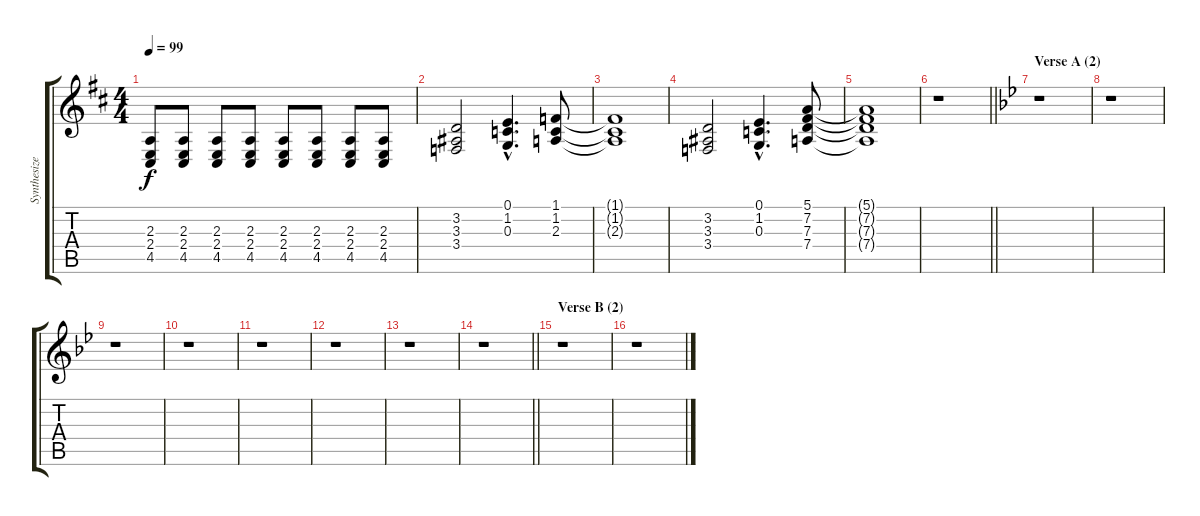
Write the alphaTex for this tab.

\track ("Synthesizer" "Synthesize") {instrument pad3polysynth}
\staff {score tabs}
\tuning (E4 B3 G3 D3 A2 E2) {hide}
\ts (4 4)
\tempo 99
\clef g2
\ks d
(2.3 2.4 4.5).8{dy f} (2.3 2.4 4.5).8 (2.3 2.4 4.5).8 (2.3 2.4 4.5).8 (2.3 2.4 4.5).8 (2.3 2.4 4.5).8 (2.3 2.4 4.5).8 (2.3 2.4 4.5).8 |
(3.2 3.3 3.4).2 (0.1{hac} 1.2{hac} 0.3{hac}).4{d} (1.1 1.2 2.3).8 |
(1.1{t} 1.2{t} 2.3{t}).1 |
(3.2 3.3 3.4).2 (0.1{hac} 1.2{hac} 0.3{hac}).4{d} (5.1 7.2 7.3 7.4).8 |
(5.1{t} 7.2{t} 7.3{t} 7.4{t}).1 |
\barLineRight lightlight
r.1 |
\section ("" "Verse A (2)")
\ks gminor
r.1 |
r.1 |
r.1 |
r.1 |
r.1 |
r.1 |
r.1 |
\barLineRight lightlight
r.1 |
\section ("" "Verse B (2)")
r.1 |
r.1
